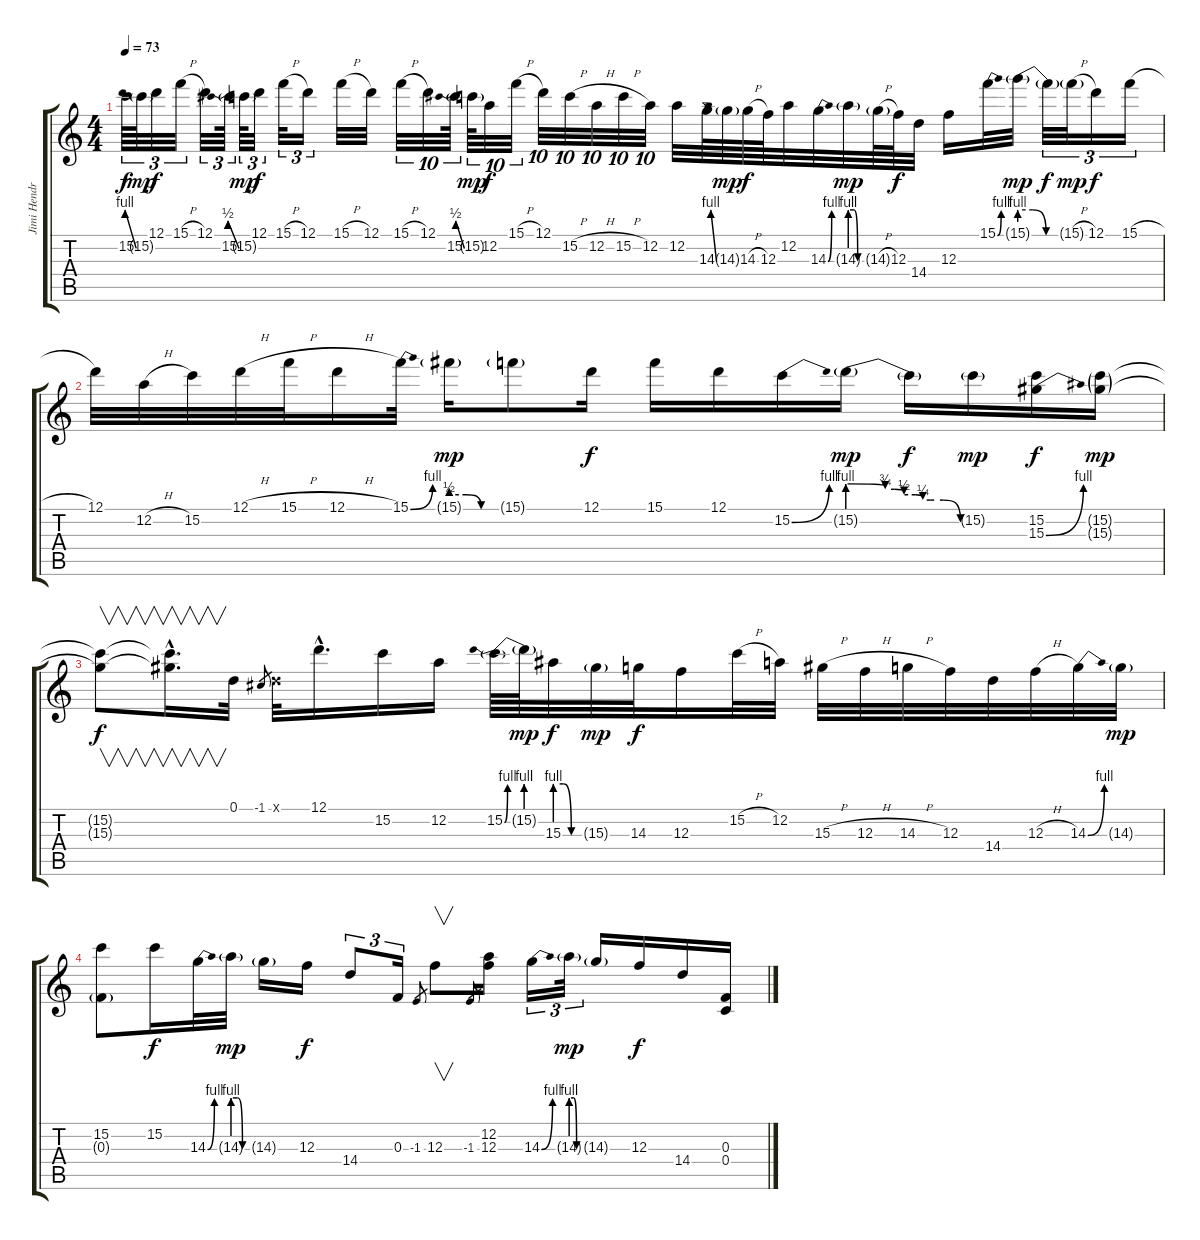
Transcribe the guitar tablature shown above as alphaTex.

\track ("Jimi Hendrix" "Jimi Hendr") {instrument overdrivenguitar}
\staff {score tabs}
\tuning (D4 A3 F3 C3 G2 D2) {hide}
\ts (4 4)
\tempo 73
\clef g2
\ks c
15.2{be (bend 0 0 60 4)}.64{tu (3 2) dy f} 15.2{g}.64{tu (3 2) dy mp} 12.1.32{tu (3 2) dy f} 15.1{h}.32{tu (3 2)} 12.1.32{tu (3 2)} 15.2{be (bend 0 0 60 2)}.64{tu (3 2)} 15.2{g}.64{tu (3 2) dy mp} 12.1.32{tu (3 2) dy f} 15.1{h}.32{tu (3 2)} 12.1.16{tu (3 2)} 15.1{h}.32 12.1.32 15.1{h}.32{tu (10 8)} 12.1.32{tu (10 8)} 15.2{be (bend 0 0 60 2)}.64{tu (10 8)} 15.2{g}.64{tu (10 8) dy mp} 12.2.32{tu (10 8) dy f} 15.1{h}.32{tu (10 8)} 12.1.32{tu (10 8)} 15.2{h}.32{tu (10 8)} 12.2{h}.32{tu (10 8)} 15.2{h}.32{tu (10 8)} 12.2.32{tu (10 8)} 12.2.32 14.3{be (bend 0 0 60 4)}.64 14.3{g}.64{dy mp} 14.3{h}.64{dy f} 12.3.64 12.2.32 14.3{be (bend 0 0 60 4)}.32 14.3{be (custom 0 4 20 4 40 0 60 0) g}.32{dy mp} 14.3{h g}.64 12.3.64{dy f} 14.4.32 12.3.16 15.1{be (bend 0 0 60 4)}.32 15.1{be (custom 0 4 20 4 40 0 60 0) g}.32{dy mp} 15.1{t}.32{tu (3 2) dy f} 15.1{h g}.32{tu (3 2) dy mp} 12.1.16{tu (3 2) dy f} 15.1{h}.16{tu (3 2)} |
12.1.32 12.2{h}.32 15.2.32 12.1{h}.32 15.1{h}.32 12.1{h}.16 15.1{be (bend 0 0 60 4)}.32 15.1{be (custom 0 2 20 2 40 0 60 0) g}.16{dy mp} 15.1{g}.8 12.1.16{dy f} 15.1.16 12.1.16 15.2{be (bend 0 0 60 4)}.16 15.2{be (custom 0 4 20 3 25 3 30 2 36 2 40 1 44 1 46 1 51 1 60 0) g}.16{dy mp} 15.2{t}.16{dy f} 15.2{g}.16{dy mp} (15.2 15.3{be (bend 0 0 60 4)}).16{dy f} (15.2{g} 15.3{g}).16{dy mp} |
(15.2{t} 15.3{t}).8{v dy f} (15.2{hac t} 15.3{hac t}).16{v d} 0.1.32 -1.1.8{gr} 0.1{x}.32 12.1{hac}.16{d} 15.2.16 12.2.16 15.2{be (bend 0 0 60 4)}.64 15.2{be (prebend 0 4 60 4) g}.64{dy mp} 15.3{be (custom 0 4 20 4 40 0 60 0)}.32{dy f} 15.3{g}.32{dy mp} 14.3.32{dy f} 12.3.16 15.2{h}.32 12.2.32 15.3{h}.32 12.3{h}.32 14.3{h}.32 12.3.32 14.4.32 12.3{h}.32 14.3{be (bend 0 0 60 4)}.32 14.3{g}.32{dy mp} |
(15.2 0.3{g}).8 15.2.16{dy f} 14.3{be (bend 0 0 60 4)}.32 14.3{be (custom 0 4 20 4 40 0 60 0) g}.32{dy mp} 14.3{g}.16 12.3.16{dy f} 14.4.8{tu (3 2)} 0.3.16{tu (3 2)} -1.3.8{gr} 12.3.8{v} -1.3.8{gr} (12.2 12.3).16 14.3{be (bend 0 0 60 4)}.16{tu (3 2)} 14.3{be (custom 0 4 20 4 40 0 60 0) g}.32{tu (3 2) dy mp} 14.3{g}.16 12.3.16{dy f} 14.4.16 (0.3 0.4).16
